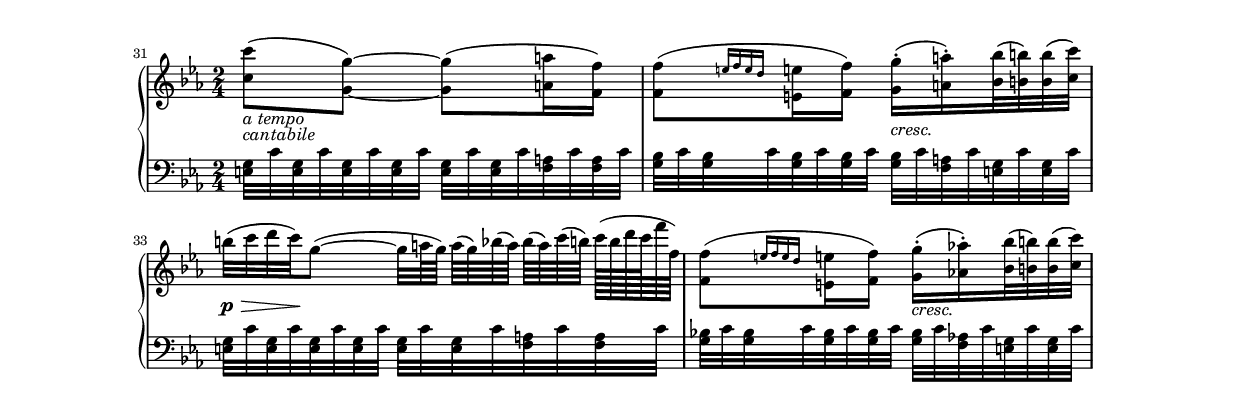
% Do not edit this file; it is automatically
% generated from Documentation/snippets/new
% This file is in the public domain.
%% Note: this file works from version 2.13.36
\version "2.13.40"
\include "english.ly"
#(set-global-staff-size 15)
\paper {
  line-width = 16\cm
  indent = 0\cm
}

% NR 1.2 Rhythms

\header {
  lsrtags = "headwords"
  texidoc = ""
  doctitle = "headword"
} % begin verbatim



% Beethoven, Op. 81a
% Piano sonata 26 - Das Lebewohl
% Movt II - Abwesenheit
% Measures 31 - 34

\layout {
  \context {
    \Score
    \override SpacingSpanner #'base-shortest-duration =
      #(ly:make-moment 1 40)
      %\override SpacingSpanner #'strict-grace-spacing = ##t
  }
}

\new PianoStaff <<

   % RH Staff
   \new Staff {
      \clef treble
      \key c \minor
      \time 2/4
      \set Score.currentBarNumber = #31

      <c''' c''>8 ( -\markup {
        \override #'(baseline-skip . 2) \italic \column {
          \line { a tempo }
          cantabile
        }
      }
      <g'' g'>8 )
      ~
      <g'' g'>8 (
      <a'' a'>16
      <f'' f'>16 )

      |

      \afterGrace
         <f'' f'>8 [ (
         {
            e''16 [
            f''16
            e''16
            d''16 ]
         }
      <e''! e'>16
      <f'' f'>16 ] )
      \once \override TextScript #'padding = #3.8
      <g'' g'>16 ( \staccato -\markup { \italic cresc. }
      <a'' a'>16 ) \staccato
      <bf'' bf'>32  (
      <b'' b'>32 )
      <b'' b'>32 (
      <c''' c''>32 )

      |

      \once \override DynamicLineSpanner #'padding = #2
      b''32 ( \p \>
      c'''32
      d'''32
      c'''32 ) \!
      g''8 (
      ~
      g''32 [
      a''64
      g''64 ) ]

      a''64 ( [
      g''64 )
      bf''64 (
      a''64 ) ]

      bf''64 ( [
      a''64 )
      c'''64 (
      b''64 ) ]

      c'''128 ( [
      b''128
      d'''128
      c'''128
      f'''64
      f''64 ) ]

      |

      \afterGrace
         <f'' f'>8 [ (
         {
            e''16 [
            f''16
            e''16
            d''16 ]
         }
      <e''! e'>16
      <f'' f'>16 ] )
      <g'' g'>16 ( \staccato -\markup { \italic cresc. }
      <af''! af'!>16 ) \staccato
      <bf'' bf'>32  (
      <b'' b'>32 )
      <b'' b'>32 (
      <c''' c''>32 )
   }

   % LH Staff
   \new Staff {
      \clef bass
      \key c \minor
      \time 2/4

      <g e>32
      c'32
      <g e>32
      c'32

      <g e>32
      c'32
      <g e>32
      c'32

      <g e>32
      c'32
      <g e>32
      c'32

      <a f>32
      c'32
      <a f>32
      c'32

      |

      <bf g>32
      c'32
      <bf g>32
      c'32

      <bf g>32
      c'32
      <bf g>32
      c'32

      <bf g>32
      c'32
      <a f>32
      c'32

      <g e>32
      c'32
      <g e>32
      c'32

      |

      <g e>32
      c'32
      <g e>32
      c'32

      <g e>32
      c'32
      <g e>32
      c'32

      <g e>32
      c'32
      <g e>32
      c'32

      <a f>32
      c'32
      <a f>32
      c'32

      |

      <bf! g>32
      c'32
      <bf g>32
      c'32

      <bf g>32
      c'32
      <bf g>32
      c'32

      <bf g>32
      c'32
      <af! f>32
      c'32

      <g e>32
      c'32
      <g e>32
      c'32
   }

>>
